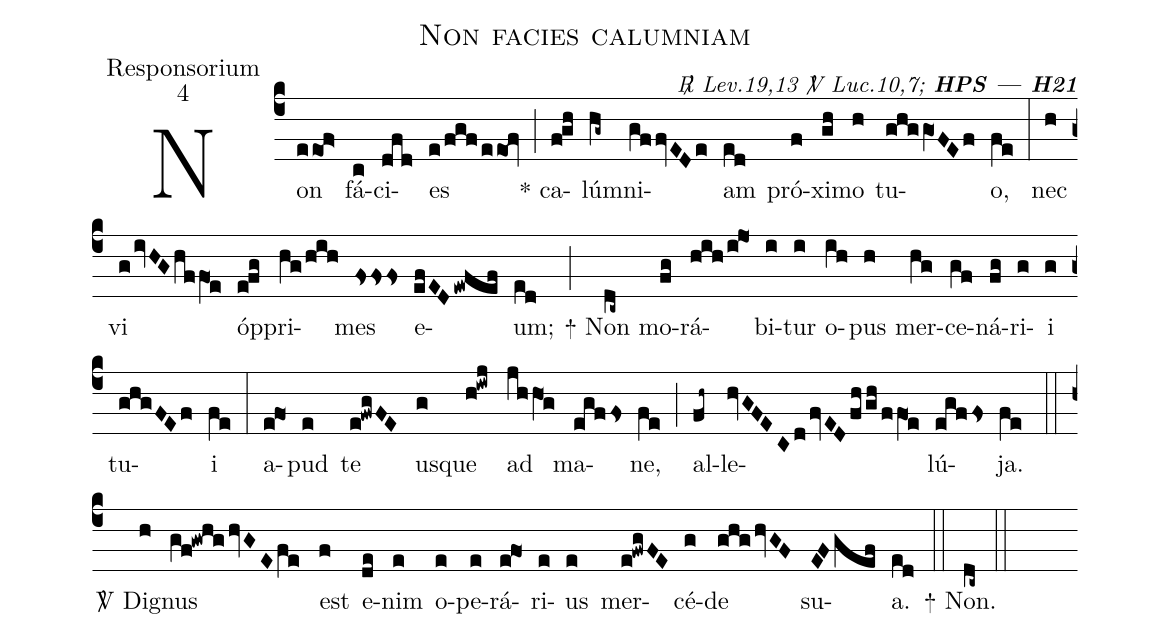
name:Non facies calumniam;
office-part:Responsorium;
mode:4;
commentary:{\itshape\mdseries \Rbar\  Lev.19,13 \Vbar\  Luc.10,7;\/} {\bfseries HPS --- H21};
%%
(c4) Non(eeo1!f>) fá(c)ci(dfd)es(e/fgf/eeo1!fv) (;)
<sp>*</sp> ca(fgh)lúm(hg~)ni(gffvEDe)am(ed) pró(f)xi(gh)mo(h) tu(ghggO1FEf)o,(fe) (:)
nec(h) vi(givHGhffO1e) óp(efg)pri(hg/hih)mes(Fsss) e(efEDewfef)um;(ed) (;)
<sp>+</sp> Non(dc~) mo(fg)rá(hih/i!jo1)bi(i)tur(i) o(ih)pus(h) mer(hg)ce(gf)ná(fg)ri(g)i(g) tu(ghgFEf)i(fe) (:)
a(e!fo1)pud(e) te(e!fwgFE) us(g)que(h!iwj) ad(jhhO1g) ma(egfFs)ne,(fe) (;)
al(fh~)le(hvGFECdfvEDfh/gh/ffO1e)lú(egfFs)ja.(fe) (::)
<sp>V/</sp> Di(h)gnus(gf!gwhghvGEfe) est(f) e(de)nim(e) o(e)pe(e)rá(e!fo1)ri(e)us(e) mer(e!fwgFE)cé(g)de(ghghvGF) su(EFgef)a.(ed) (::)
<sp>+</sp> Non.(dc~) (::)
